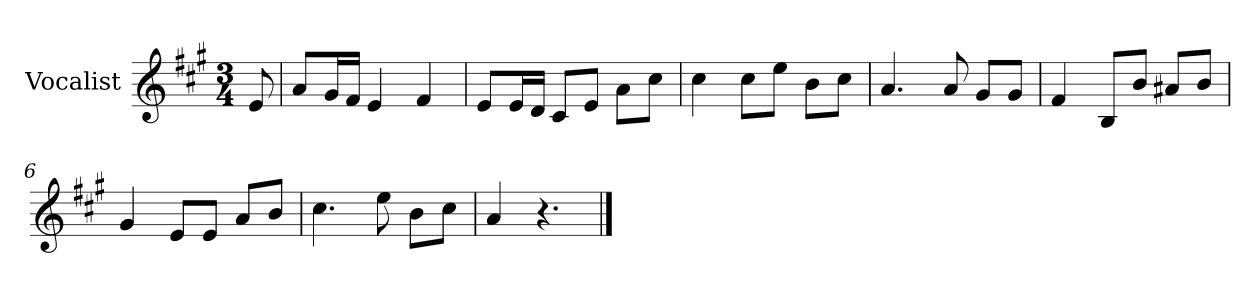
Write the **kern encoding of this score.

**kern
*part1
*staff1
*I"Vocalist
*k[f#c#g#]
*A:
*M3/4
=
8e
=1
8aL
16g#L
16f#JJ
4e
4f#
=2
8eL
16eL
16dJJ
8c#L
8eJ
8aL
8cc#J
=3
4cc#
8cc#L
8eeJ
8bL
8cc#J
=4
4.a
8a
8g#L
8g#J
=5
4f#
8BL
8bJ
8a#XL
8bJ
=6
4g#
8eL
8eJ
8aL
8bJ
=7
4.cc#
8ee
8bL
8cc#J
=8
4a
4.r
==
*-
